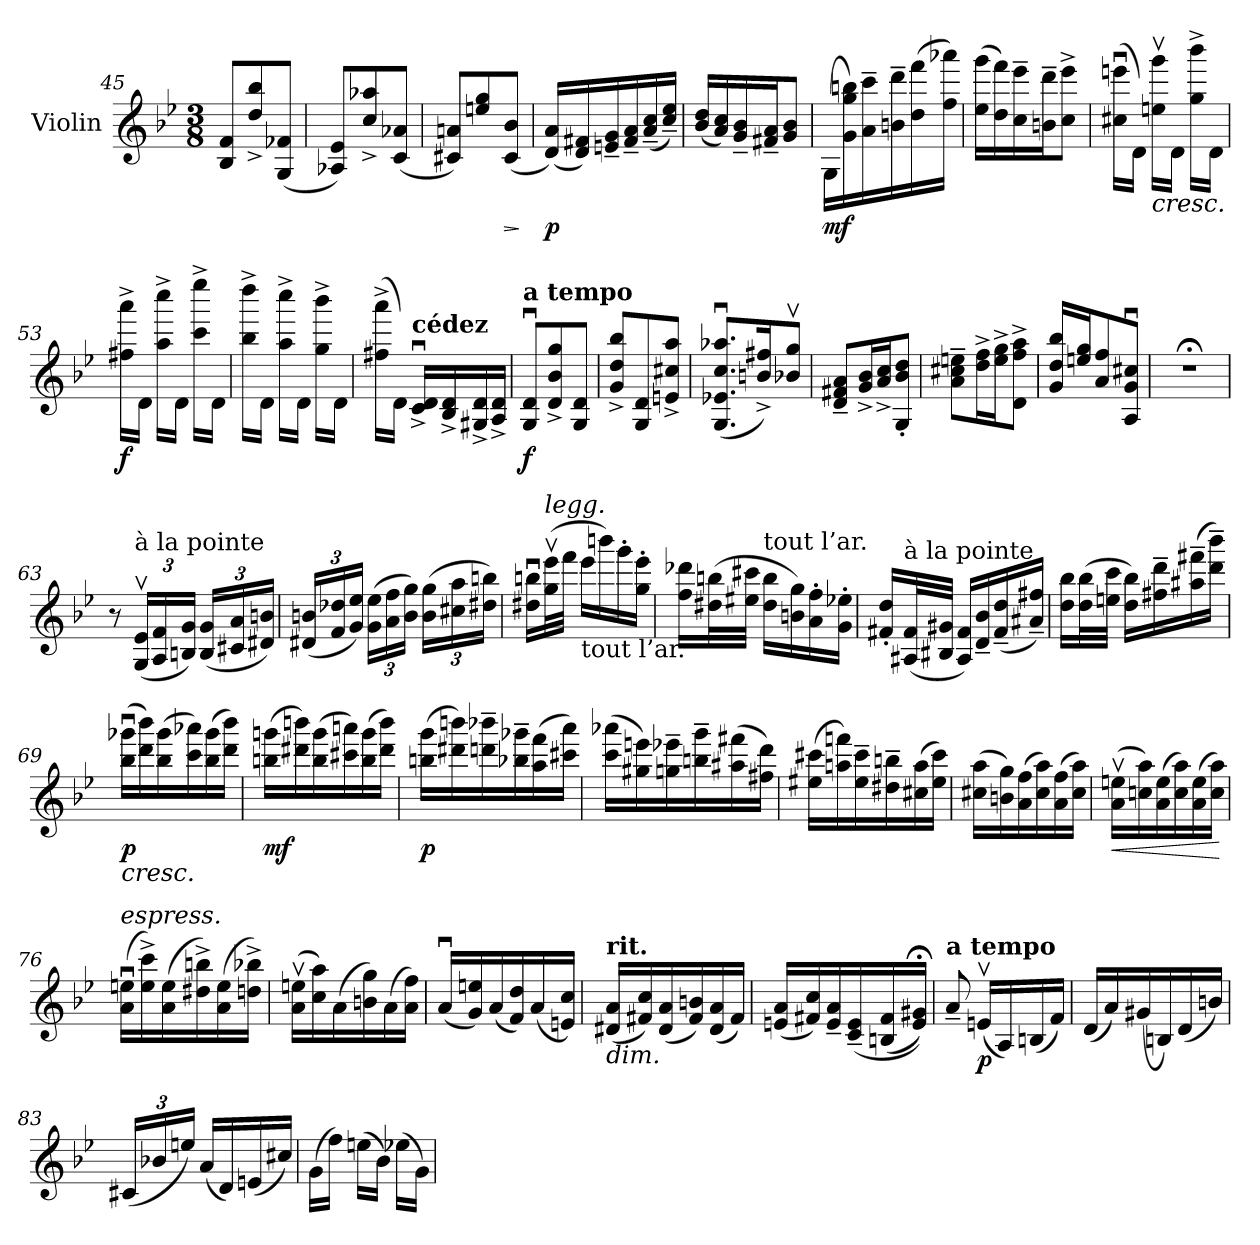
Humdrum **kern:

**kern	**dynam
*part1	*part1
*staff1	*staff1
*I"Violin	*
*I'Vln.	*
*clefG2	*
*k[b-e-]	*
*M3/8	*
=45	=45
8B-/ 8f/L	.
8dd/^ 8bb-/^	.
(<8G/ 8f-X/J	.
=46	=46
8A-X/ 8e-/L)	.
8cc/^ 8aa-X/^	.
(<8c/ 8a-X/J	.
=47	=47
8c#X/ 8an/L)	.
8een/ 8gg/	.
!	!LO:HP:b
(<8c#/ 8b-/J	>
.	]
=48	=48
!	!LO:DY:b
(<16d/ 16a/LL)	p
16d/ 16f#X/)	.
16en/~ 16g/~	.
16f#/~ 16a/~	.
(<16a/~ 16cc/~	.
16cc/~ 16ee-/~JJ)	.
=49	=49
(<16b-/ 16dd/LL	.
16a/ 16cc/)	.
16g/~ 16b-/~	.
16f#X/~ 16a/~J	.
8g/ 8b-/J	.
!!LO:LB:g=z
=50	=50
!	!LO:DY:b
(>16G\LL	mf
16g\ 16gg\ 16bbn\)	.
16a\~ 16ccc\~	.
16bn\~ 16ddd\~	.
(>16dd\ 16fff\	.
16ff\ 16aaa-X\JJ)	.
=51	=51
(>16ee-\ 16ggg\LL	.
16dd\ 16fff\)	.
16cc\~ 16eee-\~	.
16bn\~ 16ddd\~J	.
8cc\^ 8eee-\^J	.
=52	=52
(>16cc#X\u 16eeen\uLL	.
16d\JJ)	.
!LO:TX:b:i:t=cresc.	!
16een\v 16ggg\vLL	.
16d\JJ	.
16gg\^ 16bbb-\^LL	.
16d\JJ	.
=53	=53
!	!LO:DY:b
16ff#X\^ 16aaa\^LL	f
16d\JJ	.
16aa\^ 16cccc\^LL	.
16d\JJ	.
16ccc\^ 16eeee-\^LL	.
16d\JJ	.
=54	=54
16bb-\^ 16dddd\^LL	.
16d\JJ	.
16aa\^ 16cccc\^LL	.
16d\JJ	.
16gg\^ 16bbb-\^LL	.
16d\JJ	.
=55	=55
(>16ff#X\^ 16aaa\^LL	.
16d\JJ)	.
!LO:TX:a:B:t=cédez	!
16c/u^ 16d/u^LL	.
16B-/^ 16d/^	.
16G#X/^ 16d/^	.
16A/^ 16d/^JJ	.
!!LO:LB:g=z
=56	=56
!LO:TX:a:B:t=a tempo	!
!	!LO:DY:b
8G/u 8d/uL	f
8d/^ 8b-/^ 8gg/^	.
8G/ 8d/J	.
=57	=57
8g/^ 8dd/^ 8bb-/^L	.
8G/ 8d/	.
8en/^ 8cc#X/^ 8aa/^J	.
=58	=58
(<8.G/u 8.e-X/u 8.cc/u 8.aa-X/uL	.
16bn/^< 16ff#X/^<K)	.
8b-X/v 8gg/vJ	.
=59	=59
8d/~ 8f#X/~ 8a/~L	.
16g/^ 16b-/^L	.
16a/^ 16cc/^J	.
8G/' 8b-/' 8dd/'J	.
=60	=60
8a\~ 8cc#X\~ 8een\~L	.
16dd\^ 16ff\^L	.
16ee\^ 16gg\^J	.
8d\^ 8ff\^ 8aa\^J	.
=61	=61
16g/ 16dd/ 16bb-/LL	.
16een/ 16gg/J	.
8a/ 8ff/	.
8A/u 8g/u 8cc#X/uJ	.
=62	=62
4.r;<	.
!!LO:PB:g=z
=63	=63
8r	.
*Xbrackettup	*
!LO:TX:a:t=à la pointe	!
!	!LO:DY:b
!	!LO:DY:n=1:b
(<24G/v 24e-/vLL	p other-dynamics
24A/ 24f/	.
24Bn/ 24g/JJ)	.
(<24B/ 24g/LL	.
24c#X/ 24a/	.
24d#X/ 24bn/JJ)	.
=64	=64
(<24d#X/ 24bn/LL	.
24f/ 24dd-X/	.
24g/ 24ee-/JJ)	.
(>24g\ 24ee-\LL	.
24a\ 24ff\	.
24b\ 24gg\JJ)	.
(>24b\ 24gg\LL	.
24cc#X\ 24aa\	.
24dd#X\ 24bbn\JJ)	.
=65	=65
16dd#X\u 16bbn\uLL	.
!LO:TX:i:t=legg.	!
(>32gg\v 32eee-\vL	.
32fff\JJJ	.
!LO:TX:b:t=tout l’ar.	!
16eee-\LL	.
16bbbn\)	.
16ggg'\	.
16gg\' 16eee-\'JJ	.
=66	=66
16ff\ 16ddd-X\LL	.
(>32dd#X\ 32bbn\L	.
32ee#X\ 32ccc#X\JJJ	.
!LO:TX:a:t=tout l’ar.	!
16dd#\ 16bb\LL	.
16bn\ 16gg\)	.
16a\' 16ff\'	.
16g\' 16ee-X\'JJ	.
!!LO:LB:g=z
=67	=67
16f#X/' 16dd/'LL	.
!LO:TX:a:t=à la pointe	!
(<32A#X/ 32f#/L	.
32B#X/ 32g#X/JJJ	.
16A#/ 16f#/LL)	.
16d/~ 16b-/~	.
(<16f#/~ 16dd/~	.
16a#X/~ 16ff#X/~JJ)	.
=68	=68
16dd\ 16bb-\LL	.
(>32dd\ 32bb-\L	.
32een\ 32ccc\JJJ	.
16dd\ 16bb-\LL)	.
16ff#X\~ 16ddd\~	.
(>16aa#X\~ 16fff#X\~	.
16ddd\~ 16bbb-\~JJ)	.
=69	=69
!	!LO:HP:b
!	!LO:DY:n=1:b
(>16bb-\u 16ggg-X\uLL	< p
16ddd\ 16bbb-\)	.
(>16bb-\ 16ggg-\	.
16ccc\ 16aaa-X\)	.
(>16bb-\ 16ggg-\	.
16ddd\ 16bbb-\JJ)	.
=70	=70
!	!LO:DY:b
(>16bbn\ 16gggn\LL	mf
16ddd#X\ 16bbbn\)	.
(>16bb\ 16ggg\	.
16ccc#X\ 16aaan\)	.
(>16bb\ 16ggg\	.
16ddd#\ 16bbb\JJ)	.
.	[
=71	=71
!	!LO:DY:b
(>16bbn\ 16ggg\LL	p
16ddd#X\ 16bbbn\)	.
16dddn\~ 16bbb-X\~	.
16bb-X\~ 16ggg-X\~	.
(>16aa\ 16fff\	.
16ccc#X\ 16aaa\JJ)	.
!!LO:LB:g=z
=72	=72
(>16ccc\ 16aaa-X\LL	.
16gg#X\ 16eeen\)	.
16ggn\~ 16eee-X\~	.
16bbn\~ 16ggg\~	.
(>16aa#X\ 16fff#X\	.
16ff#X\ 16ddd\JJ)	.
=73	=73
(>16ee#X\ 16ccc#X\LL	.
16aan\ 16fffn\)	.
16ee#\~ 16ccc#\~	.
16dd#X\~ 16bbn\~	.
(>16cc#X\ 16aa\	.
16ee#\ 16ccc#\JJ)	.
=74	=74
(>16cc#X\ 16aa\LL	.
16bn\ 16gg\)	.
(>16a\ 16ff\	.
16cc#\ 16aa\)	.
(>16a\ 16ff\	.
16cc#\ 16aa\JJ)	.
=75	=75
!	!LO:HP:b
(>16a\v 16een\vLL	<
16ccn\ 16aa\)	.
(>16a\ 16ee\	.
16cc\ 16aa\)	.
(>16a\ 16ee\	.
16cc\ 16aa\JJ)	.
.	[
=76	=76
!LO:TX:i:t=espress.	!
(>16a\u 16een\uLL	.
16ee\^ 16ccc\^)	.
(>16a\ 16ee\	.
16dd#X\^ 16bbn\^)	.
(>16a\ 16ee\	.
16ddn\^ 16bb-X\^JJ)	.
=77	=77
(>16a\v 16een\vLL	.
16cc\ 16aa\)	.
(>16a\	.
16bn\ 16gg\)	.
(>16a\	.
16a\ 16ff\JJ)	.
!!LO:LB:g=z
=78	=78
(<16au/LL	.
16g/ 16een/)	.
(<16a/	.
16f/ 16dd/)	.
(<16a/	.
16en/ 16cc/JJ)	.
=79	=79
!LO:TX:a:B:t=rit.	!
!LO:TX:b:i:t=dim.	!
(<16d#X/ 16a/LL	.
16f#X/ 16cc/)	.
(<16d#/ 16a/	.
16f#/ 16bn/)	.
(<16d#/ 16a/	.
16f#/JJ)	.
=80	=80
(<16en/ 16a/LL	.
16f#X/ 16cc/)	.
16e/~ 16a/~	.
(>16c/~ 16e/~	.
(<16Bn/ 16f#/	.
16e/;< 16g#X/;<JJ))	.
=81	=81
!LO:TX:a:B:t=a tempo	!
8a~/	.
!	!LO:DY:b
(<16env/LL	p
16A/)	.
(<16Bn/	.
16f/JJ)	.
=82	=82
(<16d/LL	.
16a/)	.
(<16g#X/	.
16Bn/)	.
(<16d/	.
16bn/JJ)	.
=83	=83
(<24c#X/LL	.
24b-X/	.
24een/JJ)	.
(<16a/LL	.
16d/)	.
(<16en/	.
16cc#X/JJ)	.
!!LO:LB:g=z
=84	=84
(>16g\LL	.
16ff\JJ)	.
(>16een\LL	.
16b-\JJ)	.
(>16ee-X\LL	.
16g\JJ)	.
=	=
*-	*-
